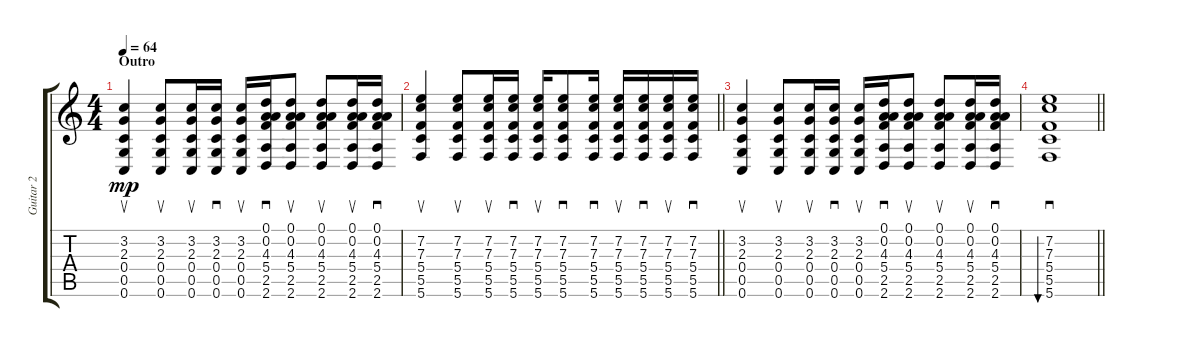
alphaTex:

\track ("Guitar 2" "Guitar 2") {instrument acousticguitarsteel}
\staff {score tabs}
\tuning (D4 A3 F3 C3 G2 C2) {hide}
\ts (4 4)
\section ("" "Outro")
\tempo 64
\clef g2
\ks c
(3.2 2.3 0.4 0.5 0.6).4{su dy mp} (3.2 2.3 0.4 0.5 0.6).8{su} (3.2 2.3 0.4 0.5 0.6).16{su} (3.2 2.3 0.4 0.5 0.6).16{sd} (3.2 2.3 0.4 0.5 0.6).16{su} (0.1 0.2 4.3 5.4 2.5 2.6).16{sd} (0.1 0.2 4.3 5.4 2.5 2.6).8{su} (0.1 0.2 4.3 5.4 2.5 2.6).8{su} (0.1 0.2 4.3 5.4 2.5 2.6).16{su} (0.1 0.2 4.3 5.4 2.5 2.6).16{sd} |
\barLineRight lightlight
(7.2 7.3 5.4 5.5 5.6).4{su} (7.2 7.3 5.4 5.5 5.6).8{su} (7.2 7.3 5.4 5.5 5.6).16{su} (7.2 7.3 5.4 5.5 5.6).16{sd} (7.2 7.3 5.4 5.5 5.6).16{su} (7.2 7.3 5.4 5.5 5.6).8{sd} (7.2 7.3 5.4 5.5 5.6).16{sd} (7.2 7.3 5.4 5.5 5.6).16{su} (7.2 7.3 5.4 5.5 5.6).16{sd} (7.2 7.3 5.4 5.5 5.6).16{su} (7.2 7.3 5.4 5.5 5.6).16{sd} |
(3.2 2.3 0.4 0.5 0.6).4{su} (3.2 2.3 0.4 0.5 0.6).8{su} (3.2 2.3 0.4 0.5 0.6).16{su} (3.2 2.3 0.4 0.5 0.6).16{sd} (3.2 2.3 0.4 0.5 0.6).16{su} (0.1 0.2 4.3 5.4 2.5 2.6).16{sd} (0.1 0.2 4.3 5.4 2.5 2.6).8{su} (0.1 0.2 4.3 5.4 2.5 2.6).8{su} (0.1 0.2 4.3 5.4 2.5 2.6).16{su} (0.1 0.2 4.3 5.4 2.5 2.6).16{sd} |
\barLineRight lightlight
(7.2 7.3 5.4 5.5 5.6).1{sd bu 240}
